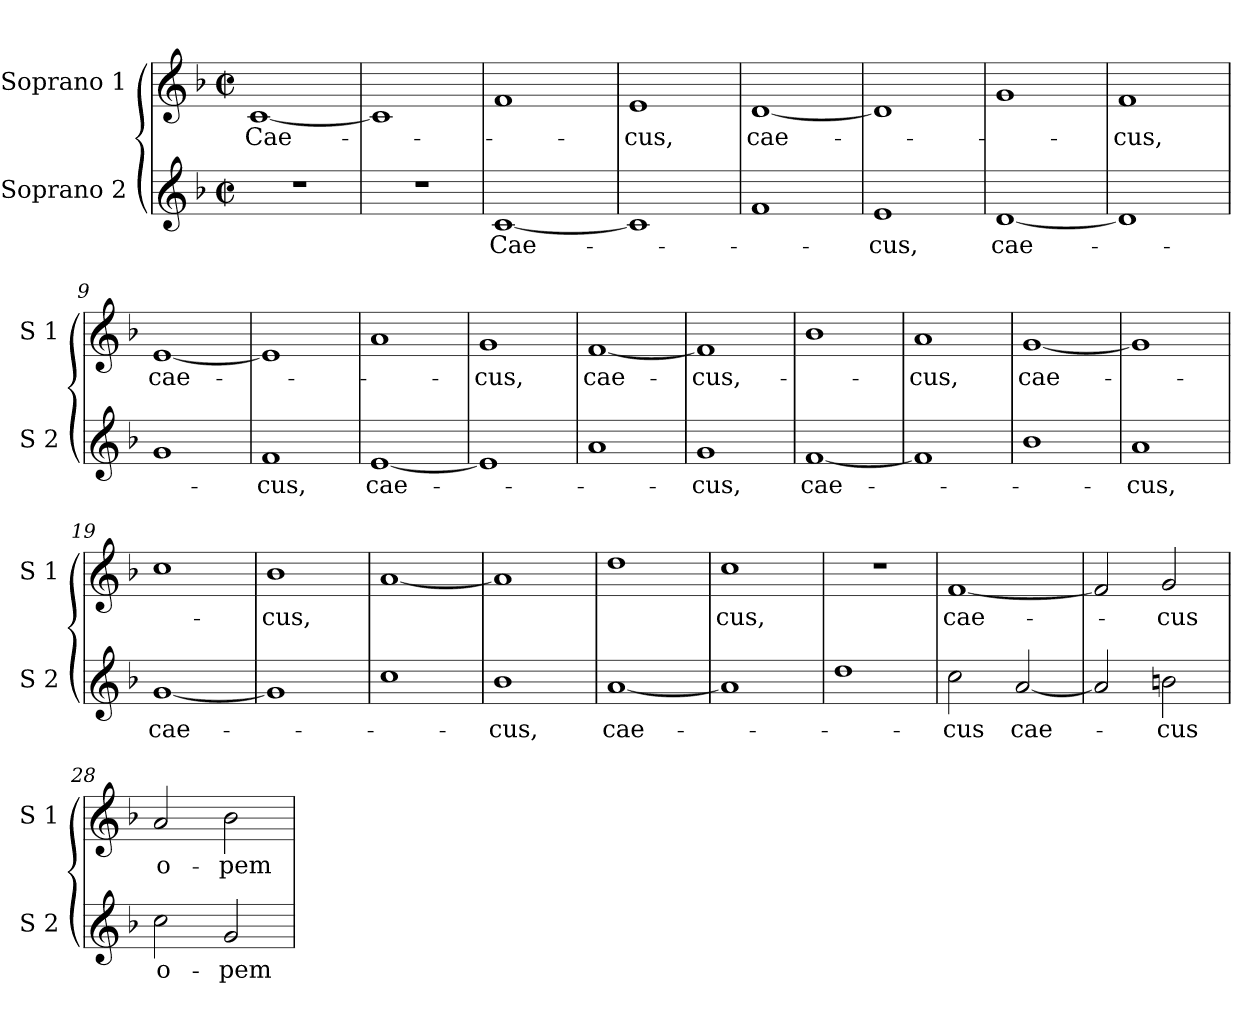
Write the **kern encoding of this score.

**kern	**text	**kern	**text
*part2	*part2	*part1	*part1
*staff2	*staff2	*staff1	*staff1
*I"Soprano 2	*	*I"Soprano 1	*
*I'S 2	*	*I'S 1	*
*clefG2	*	*clefG2	*
*k[b-]	*	*k[b-]	*
*F:	*	*F:	*
*M2/2	*	*M2/2	*
*met(c|)	*	*met(c|)	*
=1	=1	=1	=1
!	!	!	!LO:LY:b
1r	.	[1c	Cae-
=2	=2	=2	=2
1r	.	1c]	.
=3	=3	=3	=3
!	!LO:LY:b	!	!
[1c	Cae-	1f	.
=4	=4	=4	=4
!	!	!	!LO:LY:b
1c]	.	1e	-cus,
=5	=5	=5	=5
!	!	!	!LO:LY:b
1f	.	[1d	cae-
=6	=6	=6	=6
!	!LO:LY:b	!	!
1e	-cus,	1d]	.
!!LO:LB:g=z
=7	=7	=7	=7
!	!LO:LY:b	!	!
[1d	cae-	1g	.
=8	=8	=8	=8
!	!	!	!LO:LY:b
1d]	.	1f	-cus,
=9	=9	=9	=9
!	!	!	!LO:LY:b
1g	.	[1e	cae-
=10	=10	=10	=10
!	!LO:LY:b	!	!
1f	-cus,	1e]	.
=11	=11	=11	=11
!	!LO:LY:b	!	!
[1e	cae-	1a	.
=12	=12	=12	=12
!	!	!	!LO:LY:b
1e]	.	1g	-cus,
=13	=13	=13	=13
!	!	!	!LO:LY:b
1a	.	[1f	cae-
!!LO:LB:g=z
=14	=14	=14	=14
!	!LO:LY:b	!	!LO:LY:b
1g	-cus,	1f]	-cus,-
=15	=15	=15	=15
!	!LO:LY:b	!	!
[1f	cae-	1b-	.
=16	=16	=16	=16
!	!	!	!LO:LY:b
1f]	.	1a	-cus,
=17	=17	=17	=17
!	!	!	!LO:LY:b
1b-	.	[1g	cae-
=18	=18	=18	=18
!	!LO:LY:b	!	!
1a	-cus,	1g]	.
=19	=19	=19	=19
!	!LO:LY:b	!	!
[1g	cae-	1cc	.
=20	=20	=20	=20
!	!	!	!LO:LY:b
1g]	.	1b-	-cus,
!!LO:LB:g=z
=21	=21	=21	=21
1cc	.	[1a	.
=22	=22	=22	=22
!	!LO:LY:b	!	!
1b-	-cus,	1a]	.
=23	=23	=23	=23
!	!LO:LY:b	!	!
[1a	cae-	1dd	.
=24	=24	=24	=24
!	!	!	!LO:LY:b
1a]	.	1cc	cus,
=25	=25	=25	=25
1dd	.	1r	.
=26	=26	=26	=26
!	!LO:LY:b	!	!LO:LY:b
2cc\	-cus	[1f	cae-
!	!LO:LY:b	!	!
[2a/	cae-	.	.
=27	=27	=27	=27
2a/]	.	2f/]	.
!	!LO:LY:b	!	!LO:LY:b
2bn\	-cus	2g/	-cus
!!LO:LB:g=z
=28	=28	=28	=28
!	!LO:LY:b	!	!LO:LY:b
2cc\	o-	2a/	o-
!	!LO:LY:b	!	!LO:LY:b
2g/	-pem	2b-\	-pem
=	=	=	=
*-	*-	*-	*-
